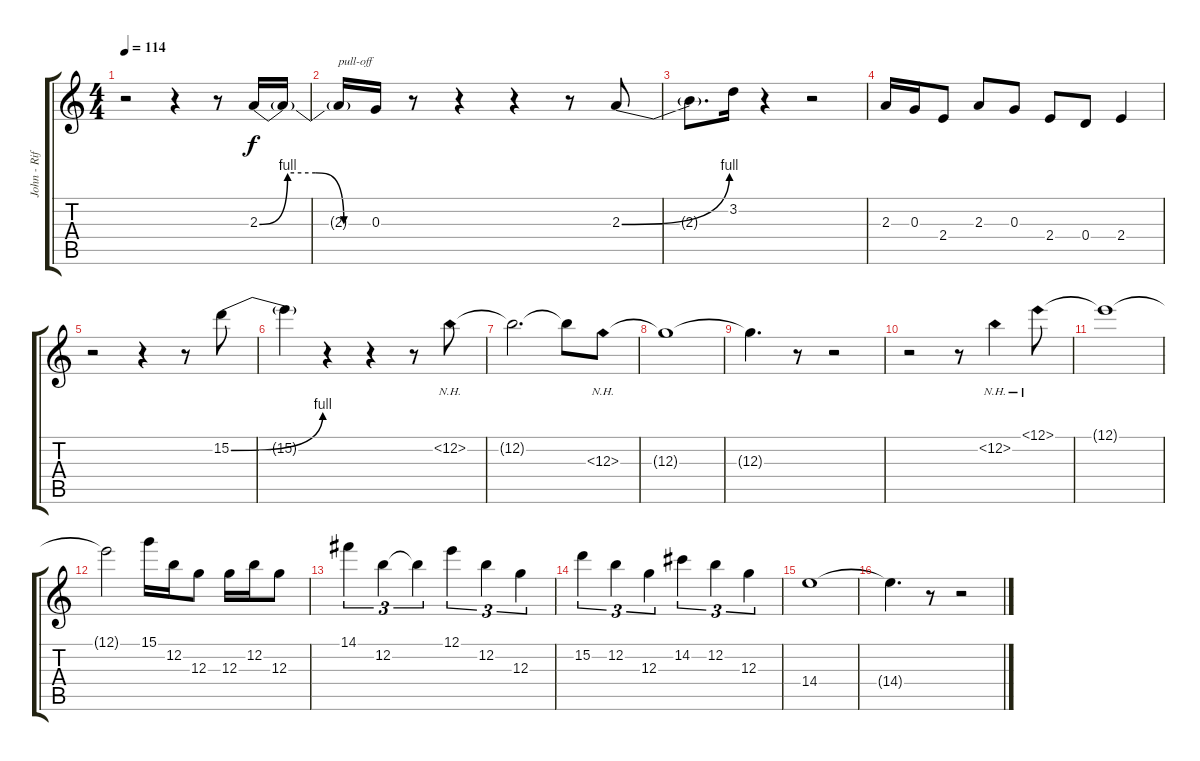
\track ("John - Riff Guitar (Clean)" "John - Rif") {instrument electricguitarclean}
\staff {score tabs}
\tuning (E4 B3 G3 D3 A2 E2) {hide}
\ts (4 4)
\tempo 114
\clef g2
\ks c
r.2{dy f} r.4 r.8 2.3{be (custom 0 0 15 4 30 4 45 0 60 0)}.16 2.3{t}.16 |
2.3{t}.16{txt "pull-off"} 0.3.16 r.8 r.4 r.4 r.8 2.3{be (bend 0 0 60 4)}.8 |
2.3{t}.8{d} 3.2.16 r.4 r.2 |
2.3.16 0.3.16 2.4.8 2.3.8 0.3.8 2.4.8 0.4.8 2.4.4 |
r.2 r.4 r.8 15.2{be (bend 0 0 60 4)}.8 |
15.2{t}.4 r.4 r.4 r.8 12.2{nh}.8 |
12.2{t}.2{d} 12.2{t}.8 12.3{nh}.8 |
12.3{t}.1 |
12.3{t}.4{d} r.8 r.2 |
r.2 r.8 12.2{nh}.4 12.1{nh}.8 |
12.1{t}.1 |
12.1{t}.2 15.1.16 12.2.16 12.3.8 12.3.16 12.2.16 12.3.8 |
14.1.4{tu (3 2)} 12.2.4{tu (3 2)} 12.2{t}.4{tu (3 2)} 12.1.4{tu (3 2)} 12.2.4{tu (3 2)} 12.3.4{tu (3 2)} |
15.2.4{tu (3 2)} 12.2.4{tu (3 2)} 12.3.4{tu (3 2)} 14.2.4{tu (3 2)} 12.2.4{tu (3 2)} 12.3.4{tu (3 2)} |
14.4.1 |
14.4{t}.4{d} r.8 r.2
